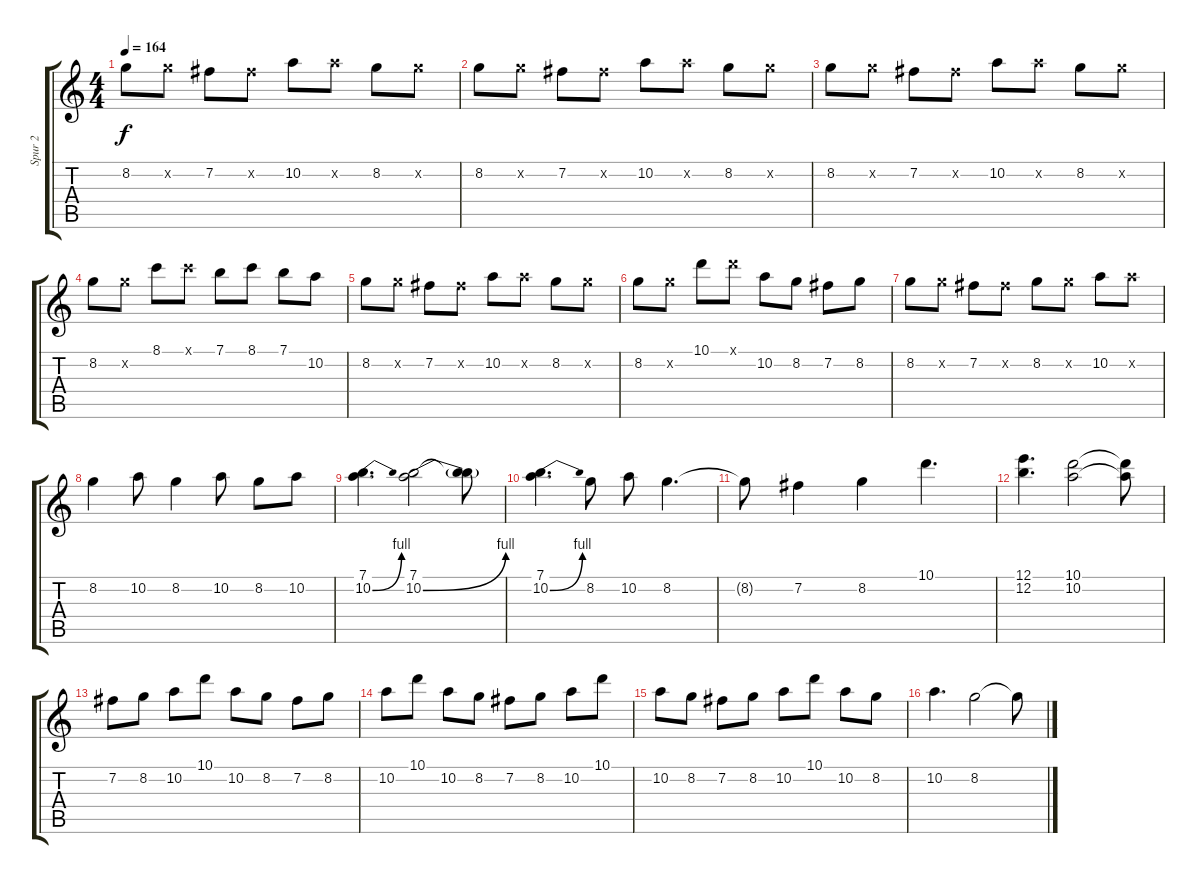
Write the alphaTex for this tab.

\track ("Spur 2" "Spur 2") {instrument overdrivenguitar}
\staff {score tabs}
\tuning (E4 B3 G3 D3 A2 E2) {hide}
\ts (4 4)
\tempo 164
\clef g2
\ks c
8.2.8{dy f} 8.2{x}.8 7.2.8 7.2{x}.8 10.2.8 10.2{x}.8 8.2.8 8.2{x}.8 |
8.2.8 8.2{x}.8 7.2.8 7.2{x}.8 10.2.8 10.2{x}.8 8.2.8 8.2{x}.8 |
8.2.8 8.2{x}.8 7.2.8 7.2{x}.8 10.2.8 10.2{x}.8 8.2.8 8.2{x}.8 |
8.2.8 8.2{x}.8 8.1.8 8.1{x}.8 7.1.8 8.1.8 7.1.8 10.2.8 |
8.2.8 8.2{x}.8 7.2.8 7.2{x}.8 10.2.8 10.2{x}.8 8.2.8 8.2{x}.8 |
8.2.8 8.2{x}.8 10.1.8 10.1{x}.8 10.2.8 8.2.8 7.2.8 8.2.8 |
8.2.8 8.2{x}.8 7.2.8 7.2{x}.8 8.2.8 8.2{x}.8 10.2.8 10.2{x}.8 |
8.2.4 10.2.8 8.2.4 10.2.8 8.2.8 10.2.8 |
(7.1 10.2{be (bend 0 0 60 4)}).4{d} (7.1 10.2{be (bend 0 0 60 4)}).2 (7.1{t} 10.2{t}).8 |
(7.1 10.2{be (bend 0 0 60 4)}).4{d} 8.2.8 10.2.8 8.2.4{d} |
8.2{t}.8 7.2.4 8.2.4 10.1.4{d} |
(12.1 12.2).4{d} (10.1 10.2).2 (10.1{t} 10.2{t}).8 |
7.2.8 8.2.8 10.2.8 10.1.8 10.2.8 8.2.8 7.2.8 8.2.8 |
10.2.8 10.1.8 10.2.8 8.2.8 7.2.8 8.2.8 10.2.8 10.1.8 |
10.2.8 8.2.8 7.2.8 8.2.8 10.2.8 10.1.8 10.2.8 8.2.8 |
10.2.4{d} 8.2.2 8.2{t}.8
